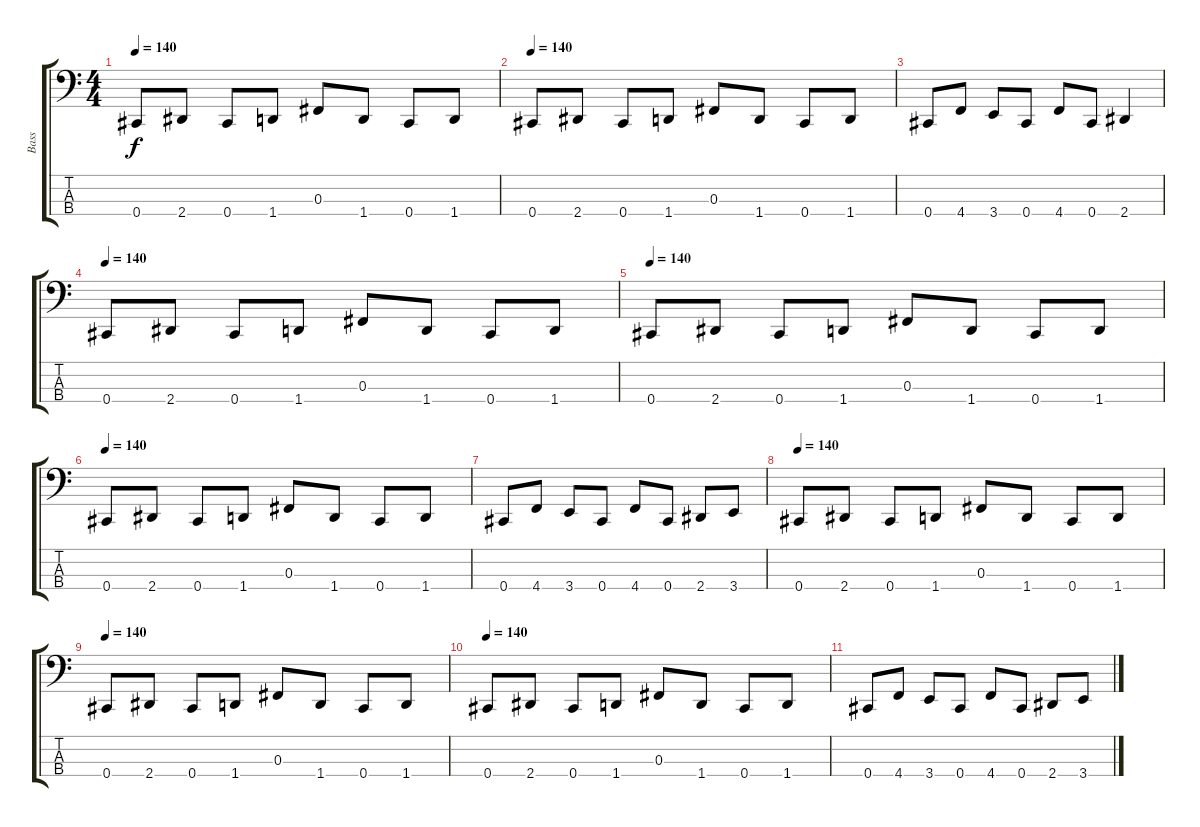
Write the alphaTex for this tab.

\track ("Bass" "Bass") {instrument electricbasspick}
\staff {score tabs}
\tuning (E2 B1 Gb1 Db1) {hide}
\ts (4 4)
\tempo 140
\clef f4
\ks c
0.4.8{dy f} 2.4.8 0.4.8 1.4.8 0.3.8 1.4.8 0.4.8 1.4.8 |
\tempo 140
0.4.8 2.4.8 0.4.8 1.4.8 0.3.8 1.4.8 0.4.8 1.4.8 |
0.4.8 4.4.8 3.4.8 0.4.8 4.4.8 0.4.8 2.4.4 |
\tempo 140
0.4.8 2.4.8 0.4.8 1.4.8 0.3.8 1.4.8 0.4.8 1.4.8 |
\tempo 140
0.4.8 2.4.8 0.4.8 1.4.8 0.3.8 1.4.8 0.4.8 1.4.8 |
\tempo 140
0.4.8 2.4.8 0.4.8 1.4.8 0.3.8 1.4.8 0.4.8 1.4.8 |
0.4.8 4.4.8 3.4.8 0.4.8 4.4.8 0.4.8 2.4.8 3.4.8 |
\tempo 140
0.4.8 2.4.8 0.4.8 1.4.8 0.3.8 1.4.8 0.4.8 1.4.8 |
\tempo 140
0.4.8 2.4.8 0.4.8 1.4.8 0.3.8 1.4.8 0.4.8 1.4.8 |
\tempo 140
0.4.8 2.4.8 0.4.8 1.4.8 0.3.8 1.4.8 0.4.8 1.4.8 |
0.4.8 4.4.8 3.4.8 0.4.8 4.4.8 0.4.8 2.4.8 3.4.8
